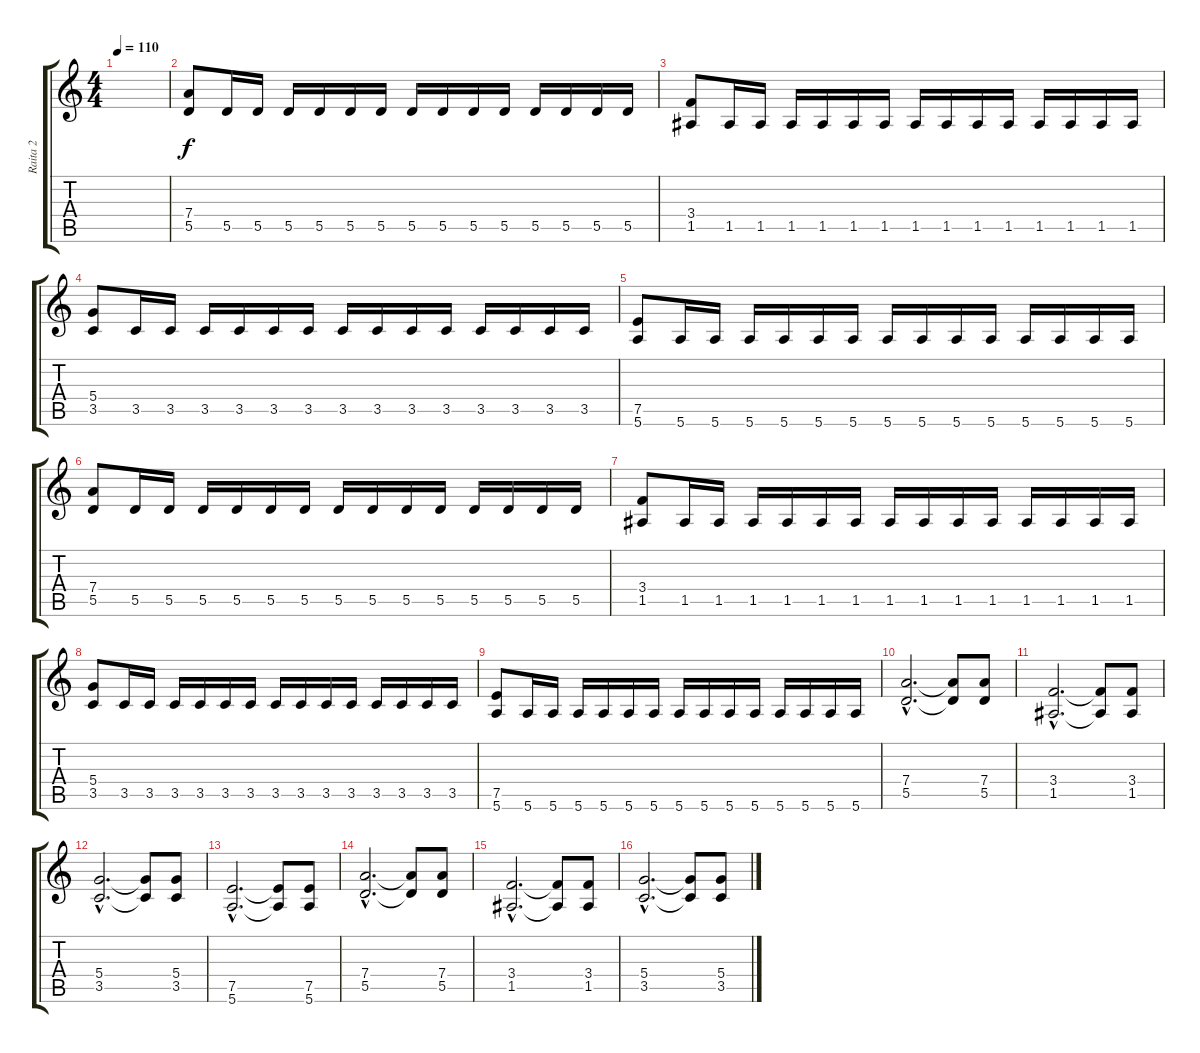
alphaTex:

\track ("Raita 2" "Raita 2") {instrument distortionguitar}
\staff {score tabs}
\tuning (E4 B3 G3 D3 A2 E2) {hide}
\ts (4 4)
\tempo 110
\clef g2
\ks c
|
(7.4 5.5).8 5.5.16 5.5.16 5.5.16 5.5.16 5.5.16 5.5.16 5.5.16 5.5.16 5.5.16 5.5.16 5.5.16 5.5.16 5.5.16 5.5.16 |
(3.4 1.5).8 1.5.16 1.5.16 1.5.16 1.5.16 1.5.16 1.5.16 1.5.16 1.5.16 1.5.16 1.5.16 1.5.16 1.5.16 1.5.16 1.5.16 |
(5.4 3.5).8 3.5.16 3.5.16 3.5.16 3.5.16 3.5.16 3.5.16 3.5.16 3.5.16 3.5.16 3.5.16 3.5.16 3.5.16 3.5.16 3.5.16 |
(7.5 5.6).8 5.6.16 5.6.16 5.6.16 5.6.16 5.6.16 5.6.16 5.6.16 5.6.16 5.6.16 5.6.16 5.6.16 5.6.16 5.6.16 5.6.16 |
(7.4 5.5).8 5.5.16 5.5.16 5.5.16 5.5.16 5.5.16 5.5.16 5.5.16 5.5.16 5.5.16 5.5.16 5.5.16 5.5.16 5.5.16 5.5.16 |
(3.4 1.5).8 1.5.16 1.5.16 1.5.16 1.5.16 1.5.16 1.5.16 1.5.16 1.5.16 1.5.16 1.5.16 1.5.16 1.5.16 1.5.16 1.5.16 |
(5.4 3.5).8 3.5.16 3.5.16 3.5.16 3.5.16 3.5.16 3.5.16 3.5.16 3.5.16 3.5.16 3.5.16 3.5.16 3.5.16 3.5.16 3.5.16 |
(7.5 5.6).8 5.6.16 5.6.16 5.6.16 5.6.16 5.6.16 5.6.16 5.6.16 5.6.16 5.6.16 5.6.16 5.6.16 5.6.16 5.6.16 5.6.16 |
(7.4{hac} 5.5{hac}).2{d} (7.4{t} 5.5{t}).8 (7.4 5.5).8 |
(3.4{hac} 1.5{hac}).2{d} (3.4{t} 1.5{t}).8 (3.4 1.5).8 |
(5.4{hac} 3.5{hac}).2{d} (5.4{t} 3.5{t}).8 (5.4 3.5).8 |
(7.5{hac} 5.6{hac}).2{d} (7.5{t} 5.6{t}).8 (7.5 5.6).8 |
(7.4{hac} 5.5{hac}).2{d} (7.4{t} 5.5{t}).8 (7.4 5.5).8 |
(3.4{hac} 1.5{hac}).2{d} (3.4{t} 1.5{t}).8 (3.4 1.5).8 |
(5.4{hac} 3.5{hac}).2{d} (5.4{t} 3.5{t}).8 (5.4 3.5).8
